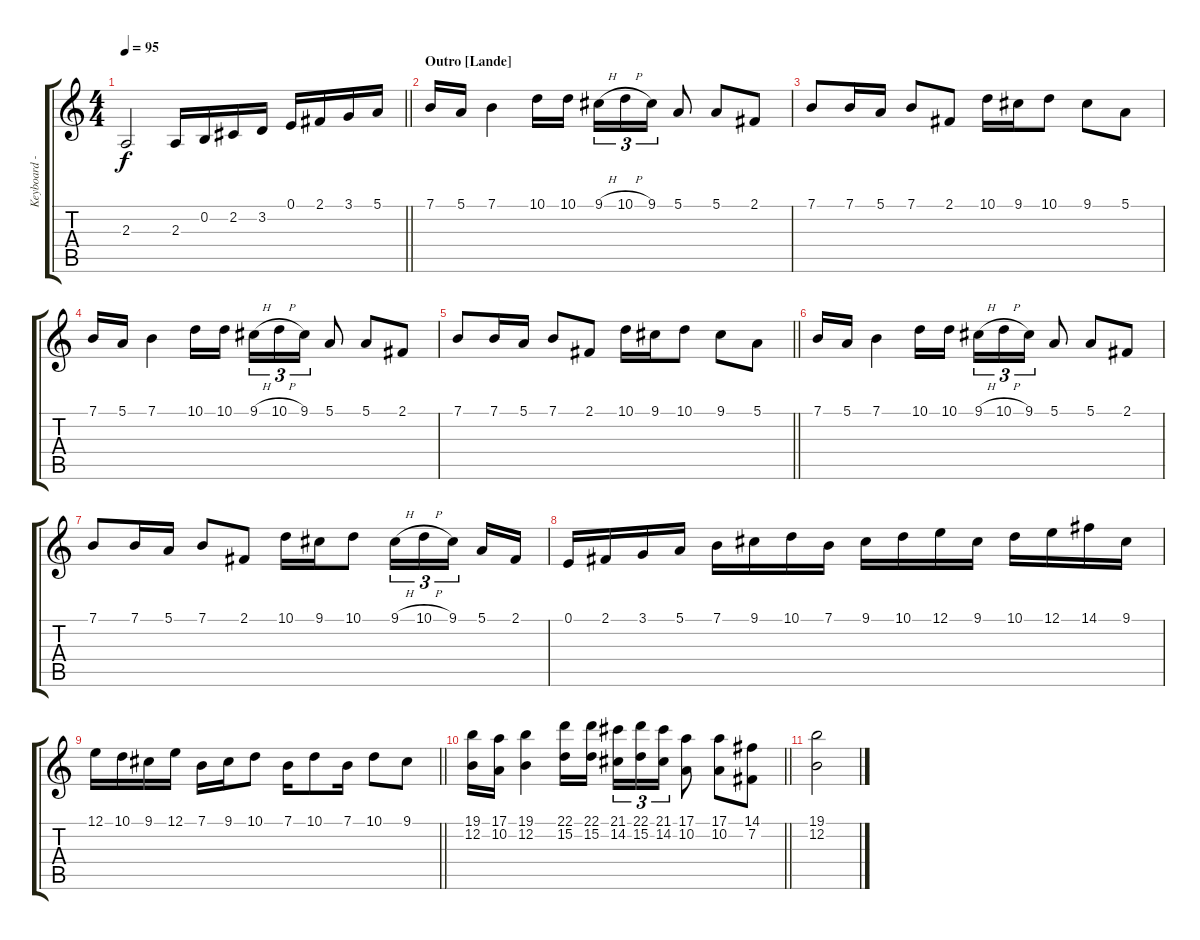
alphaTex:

\track ("Keyboard - Lead (Miro)" "Keyboard -") {instrument flute}
\staff {score tabs}
\tuning (E4 B3 G3 D3 A2 E2) {hide}
\ts (4 4)
\tempo 95
\clef g2
\barLineRight lightlight
\ks c
2.3.2{dy f} 2.3.16{volume 16} 0.2.16 2.2.16 3.2.16 0.1.16 2.1.16 3.1.16 5.1.16 |
\section ("" "Outro [Lande]")
7.1.16 5.1.16 7.1.4 10.1.16 10.1.16 9.1{h}.16{tu (3 2)} 10.1{h}.16{tu (3 2)} 9.1.16{tu (3 2)} 5.1.8 5.1.8 2.1.8 |
7.1.8 7.1.16 5.1.16 7.1.8 2.1.8 10.1.16 9.1.16 10.1.8 9.1.8 5.1.8 |
7.1.16 5.1.16 7.1.4 10.1.16 10.1.16 9.1{h}.16{tu (3 2)} 10.1{h}.16{tu (3 2)} 9.1.16{tu (3 2)} 5.1.8 5.1.8 2.1.8 |
\barLineRight lightlight
7.1.8 7.1.16 5.1.16 7.1.8 2.1.8 10.1.16 9.1.16 10.1.8 9.1.8 5.1.8 |
7.1.16 5.1.16 7.1.4 10.1.16 10.1.16 9.1{h}.16{tu (3 2)} 10.1{h}.16{tu (3 2)} 9.1.16{tu (3 2)} 5.1.8 5.1.8 2.1.8 |
7.1.8 7.1.16 5.1.16 7.1.8 2.1.8 10.1.16 9.1.16 10.1.8 9.1{h}.16{tu (3 2)} 10.1{h}.16{tu (3 2)} 9.1.16{tu (3 2) beam splitsecondary} 5.1.16 2.1.16 |
0.1.16 2.1.16 3.1.16 5.1.16 7.1.16 9.1.16 10.1.16 7.1.16 9.1.16 10.1.16 12.1.16 9.1.16 10.1.16 12.1.16 14.1.16 9.1.16 |
\barLineRight lightlight
12.1.16 10.1.16 9.1.16 12.1.16 7.1.16 9.1.16 10.1.8 7.1.16 10.1.8 7.1.16 10.1.8 9.1.8 |
\barLineRight lightlight
(19.1 12.2).16 (17.1 10.2).16 (19.1 12.2).4 (22.1 15.2).16 (22.1 15.2).16 (21.1 14.2).16{tu (3 2)} (22.1 15.2).16{tu (3 2)} (21.1 14.2).16{tu (3 2)} (17.1 10.2).8 (17.1 10.2).8 (14.1 7.2).8 |
(19.1 12.2).2
